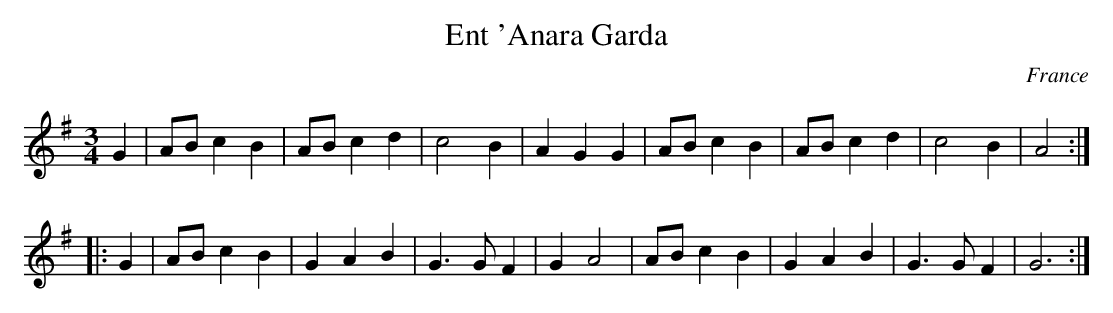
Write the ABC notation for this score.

X:1
T:Ent 'Anara Garda
M:3/4
O:France
K:G major
G2|ABc2B2|ABc2d2|c4B2|A2G2G2|\
ABc2B2|ABc2d2|c4B2|A4::
G2|ABc2B2|G2A2B2|G3GF2|G2A4|\
ABc2B2|G2A2B2|G3GF2|G6:|
